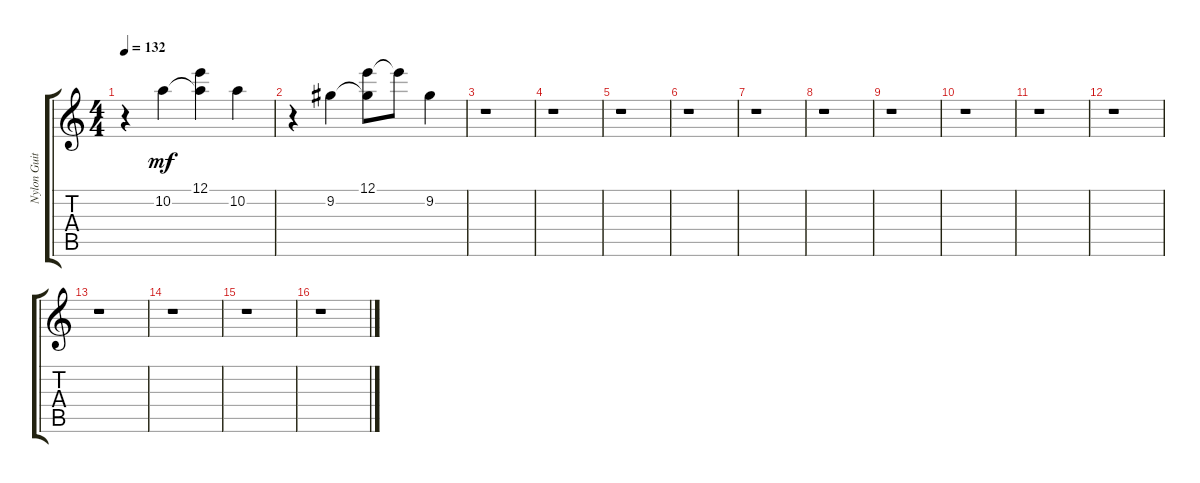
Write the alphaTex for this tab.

\track ("Nylon Guitar" "Nylon Guit") {instrument acousticguitarnylon}
\staff {score tabs}
\tuning (E4 B3 G3 D3 A2 E2) {hide}
\ts (4 4)
\tempo 132
\clef g2
\ks aminor
r.4{dy mf} 10.2.4 (12.1 10.2{t}).4 10.2.4 |
r.4 9.2.4 (12.1 9.2{t}).8 12.1{t}.8 9.2.4 |
r.1 |
r.1 |
r.1 |
r.1 |
r.1 |
r.1 |
r.1 |
r.1 |
r.1 |
r.1 |
r.1 |
r.1 |
r.1 |
r.1
